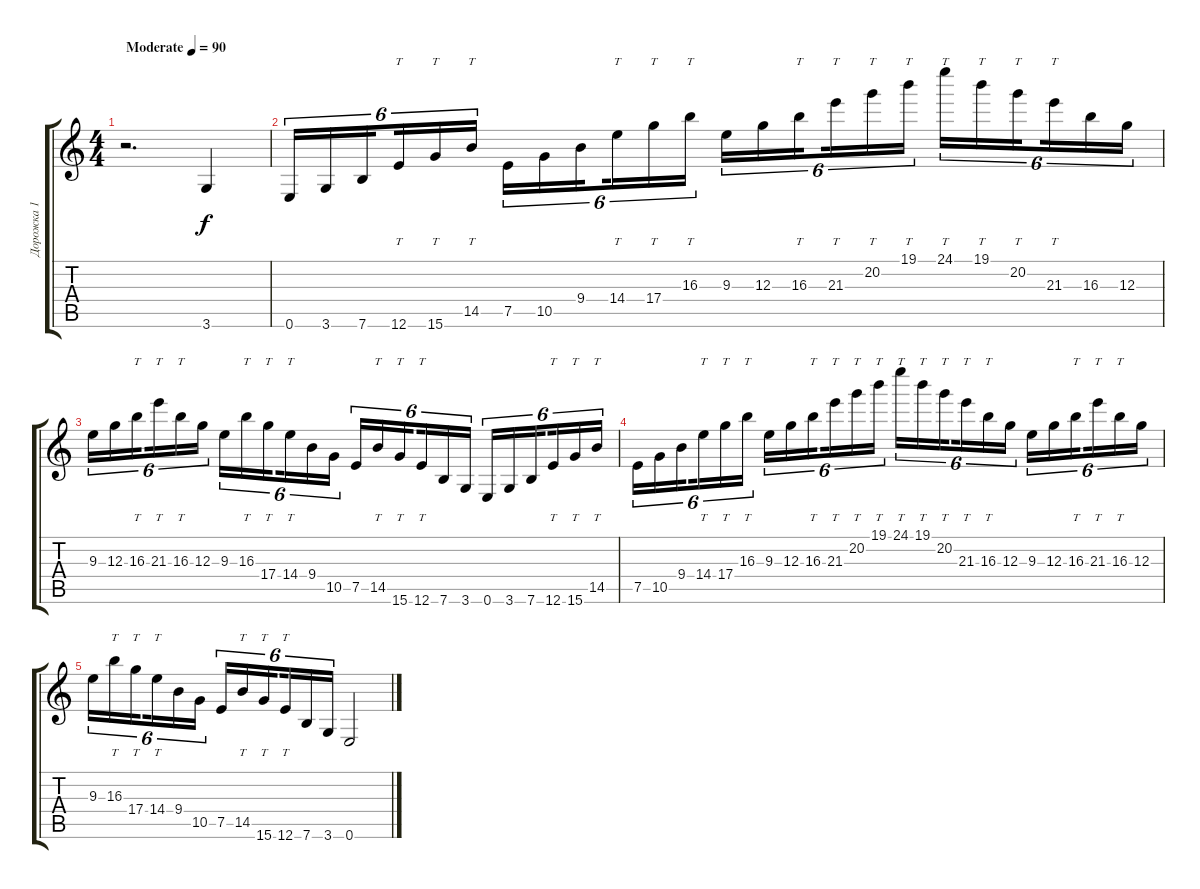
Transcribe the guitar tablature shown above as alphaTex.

\track ("Дорожка 1" "Дорожка 1") {instrument overdrivenguitar}
\staff {score tabs}
\tuning (E4 B3 G3 D3 A2 E2) {hide}
\ts (4 4)
\tempo (90 "Moderate")
\clef g2
\ks c
r.2{d dy f instrument overdrivenguitar} 3.6.4 |
0.6.16{tu (6 4)} 3.6.16{tu (6 4)} 7.6.16{tu (6 4) beam splitsecondary} 12.6.16{tt tu (6 4)} 15.6.16{tt tu (6 4)} 14.5.16{tt tu (6 4)} 7.5.16{tu (6 4)} 10.5.16{tu (6 4)} 9.4.16{tu (6 4) beam splitsecondary} 14.4.16{tt tu (6 4)} 17.4.16{tt tu (6 4)} 16.3.16{tt tu (6 4)} 9.3.16{tu (6 4)} 12.3.16{tu (6 4)} 16.3.16{tt tu (6 4) beam splitsecondary} 21.3.16{tt tu (6 4)} 20.2.16{tt tu (6 4)} 19.1.16{tt tu (6 4)} 24.1.16{tt tu (6 4)} 19.1.16{tt tu (6 4)} 20.2.16{tt tu (6 4) beam splitsecondary} 21.3.16{tt tu (6 4)} 16.3.16{tu (6 4)} 12.3.16{tu (6 4)} |
9.3.16{tu (6 4)} 12.3.16{tu (6 4)} 16.3.16{tt tu (6 4) beam splitsecondary} 21.3.16{tt tu (6 4)} 16.3.16{tt tu (6 4)} 12.3.16{tu (6 4)} 9.3.16{tu (6 4)} 16.3.16{tt tu (6 4)} 17.4.16{tt tu (6 4) beam splitsecondary} 14.4.16{tt tu (6 4)} 9.4.16{tu (6 4)} 10.5.16{tu (6 4)} 7.5.16{tu (6 4)} 14.5.16{tt tu (6 4)} 15.6.16{tt tu (6 4) beam splitsecondary} 12.6.16{tt tu (6 4)} 7.6.16{tu (6 4)} 3.6.16{tu (6 4)} 0.6.16{tu (6 4)} 3.6.16{tu (6 4)} 7.6.16{tu (6 4) beam splitsecondary} 12.6.16{tt tu (6 4)} 15.6.16{tt tu (6 4)} 14.5.16{tt tu (6 4)} |
7.5.16{tu (6 4)} 10.5.16{tu (6 4)} 9.4.16{tu (6 4) beam splitsecondary} 14.4.16{tt tu (6 4)} 17.4.16{tt tu (6 4)} 16.3.16{tt tu (6 4)} 9.3.16{tu (6 4)} 12.3.16{tu (6 4)} 16.3.16{tt tu (6 4) beam splitsecondary} 21.3.16{tt tu (6 4)} 20.2.16{tt tu (6 4)} 19.1.16{tt tu (6 4)} 24.1.16{tt tu (6 4)} 19.1.16{tt tu (6 4)} 20.2.16{tt tu (6 4) beam splitsecondary} 21.3.16{tt tu (6 4)} 16.3.16{tt tu (6 4)} 12.3.16{tu (6 4)} 9.3.16{tu (6 4)} 12.3.16{tu (6 4)} 16.3.16{tt tu (6 4) beam splitsecondary} 21.3.16{tt tu (6 4)} 16.3.16{tt tu (6 4)} 12.3.16{tu (6 4)} |
9.3.16{tu (6 4)} 16.3.16{tt tu (6 4)} 17.4.16{tt tu (6 4) beam splitsecondary} 14.4.16{tt tu (6 4)} 9.4.16{tu (6 4)} 10.5.16{tu (6 4)} 7.5.16{tu (6 4)} 14.5.16{tt tu (6 4)} 15.6.16{tt tu (6 4) beam splitsecondary} 12.6.16{tt tu (6 4)} 7.6.16{tu (6 4)} 3.6.16{tu (6 4)} 0.6.2
